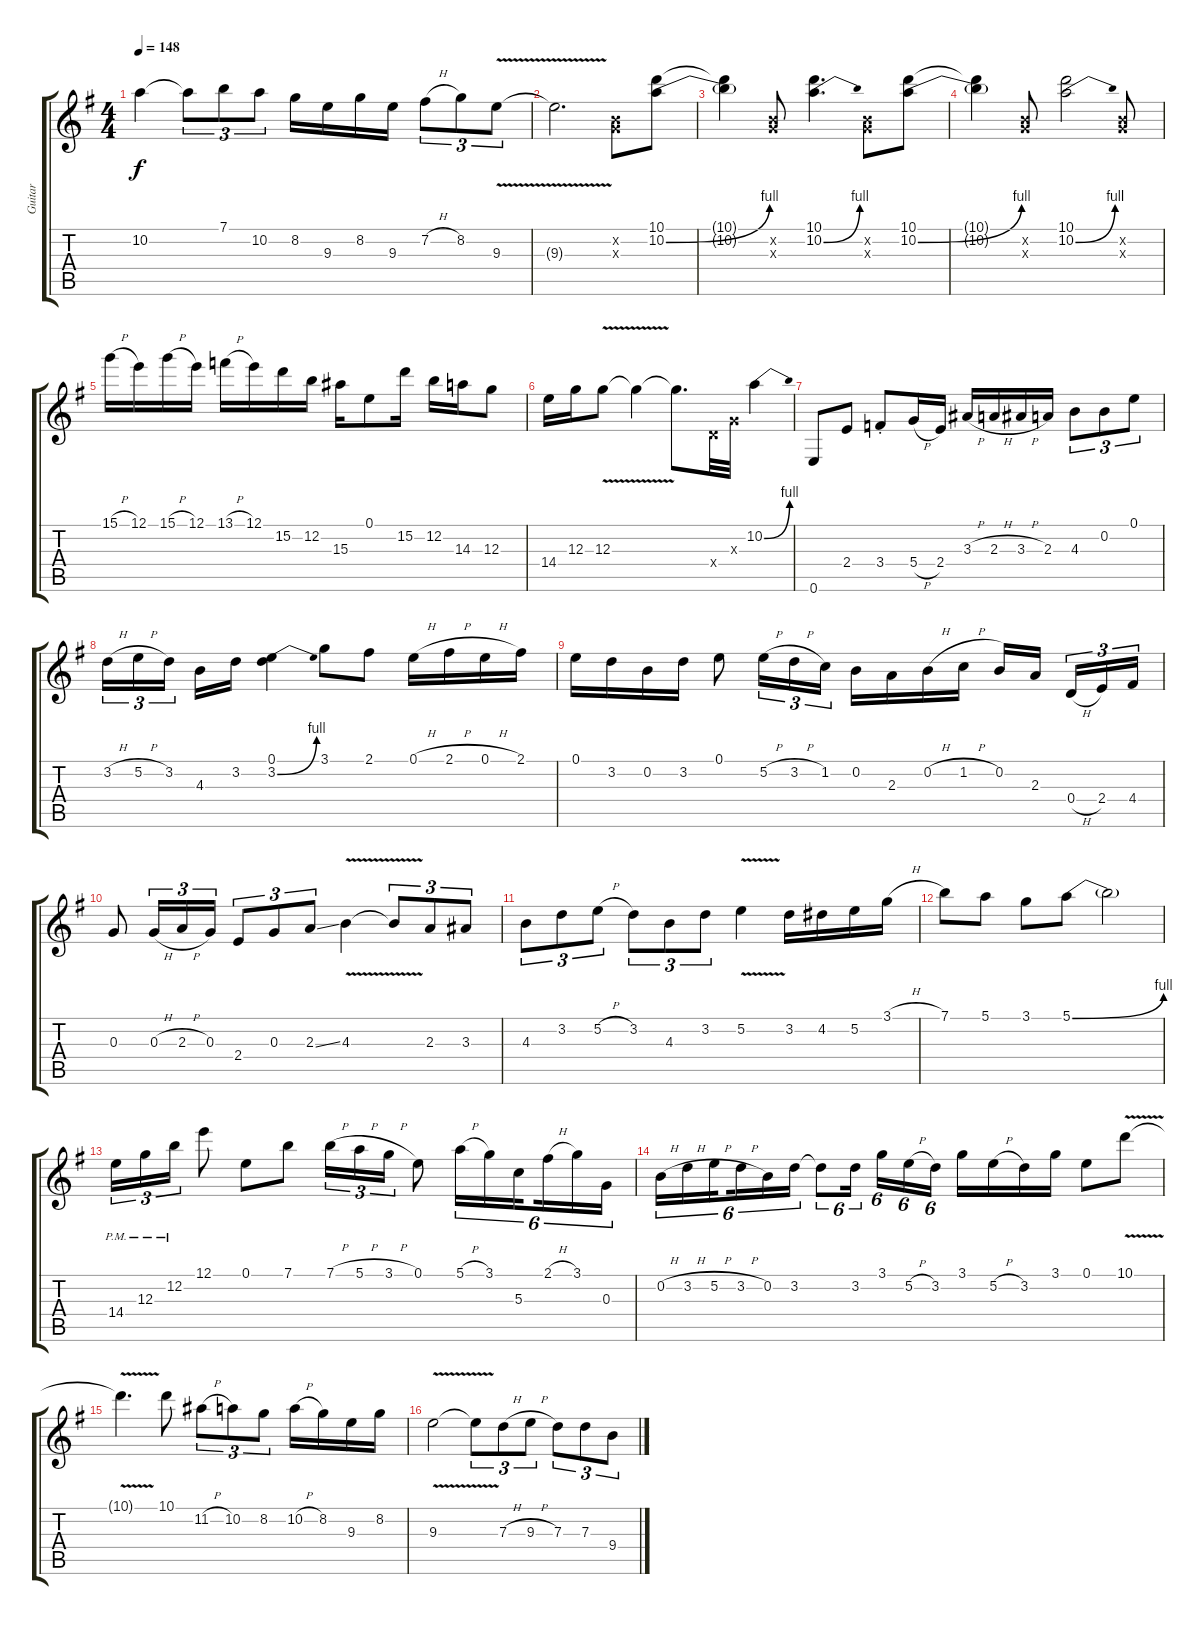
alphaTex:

\track ("Guitar" "Guitar") {instrument overdrivenguitar}
\staff {score tabs}
\tuning (E4 B3 G3 D3 A2 E2) {hide}
\ts (4 4)
\tempo 148
\clef g2
\ks eminor
10.2{t}.4{dy f} 10.2{t}.8{tu (3 2)} 7.1.8{tu (3 2)} 10.2.8{tu (3 2)} 8.2.16 9.3.16 8.2.16 9.3.16 7.2{h}.8{tu (3 2)} 8.2.8{tu (3 2)} 9.3{v}.8{tu (3 2)} |
9.3{t}.2{d} (0.2{x} 0.3{x}).8 (10.1 10.2{be (bend 0 0 60 4)}).8{balance 5} |
(10.1{t} 10.2{t}).4 (0.2{x} 0.3{x}).8 (10.1 10.2{be (bend 0 0 60 4)}).4{d balance 11} (0.2{x} 0.3{x}).8 (10.1 10.2{be (bend 0 0 60 4)}).8{balance 5} |
(10.1{t} 10.2{t}).4 (0.2{x} 0.3{x}).8 (10.1 10.2{be (bend 0 0 60 4)}).2{balance 11} (0.2{x} 0.3{x}).8 |
15.1{h}.16 12.1.16 15.1{h}.16 12.1.16 13.1{h}.16 12.1.16 15.2.16 12.2.16 15.3.16 0.1.8 15.2.16 12.2.16 14.3.16 12.3.8 |
14.4.16 12.3.16 12.3{v}.8 12.3{t}.4 12.3{t}.8{d} 0.4{x}.32 0.3{x}.32 10.2{be (bend 0 0 60 4)}.4 |
0.6.8 2.4.8 3.4{st}.8 5.4{h}.16 2.4.16 3.3{h}.16 2.3{h}.16 3.3{h}.16 2.3.16 4.3.8{tu (3 2)} 0.2.8{tu (3 2)} 0.1.8{tu (3 2)} |
3.2{h}.16{tu (3 2)} 5.2{h}.16{tu (3 2)} 3.2.16{tu (3 2) beam splitsecondary} 4.3.16 3.2.16 (0.1 3.2{be (bend 0 0 60 4)}).4 3.1.8 2.1.8 0.1{h}.16 2.1{h}.16 0.1{h}.16 2.1.16 |
0.1.16 3.2.16 0.2.16 3.2.16 0.1.8 5.2{h}.16{tu (3 2)} 3.2{h}.16{tu (3 2)} 1.2.16{tu (3 2)} 0.2.16 2.3.16 0.2{h}.16 1.2{h}.16 0.2.16 2.3.16{beam splitsecondary} 0.4{h}.16{tu (3 2)} 2.4.16{tu (3 2)} 4.4.16{tu (3 2)} |
0.3.8 0.3{h}.16{tu (3 2)} 2.3{h}.16{tu (3 2)} 0.3.16{tu (3 2)} 2.4.8{tu (3 2)} 0.3.8{tu (3 2)} 2.3{ss}.8{tu (3 2)} 4.3{v}.4 4.3{t}.8{tu (3 2)} 2.3.8{tu (3 2)} 3.3.8{tu (3 2)} |
4.3.8{tu (3 2)} 3.2.8{tu (3 2)} 5.2{h}.8{tu (3 2)} 3.2.8{tu (3 2)} 4.3.8{tu (3 2)} 3.2.8{tu (3 2)} 5.2{v}.4 3.2.16 4.2.16 5.2.16 3.1{h}.16 |
7.1.8 5.1.8 3.1.8 5.1{be (bend 0 0 60 4)}.8 5.1{t}.2 |
14.4{pm}.16{tu (3 2)} 12.3{pm}.16{tu (3 2)} 12.2{pm}.16{tu (3 2)} 12.1.8 0.1.8 7.1.8 7.1{h}.16{tu (3 2)} 5.1{h}.16{tu (3 2)} 3.1{h}.16{tu (3 2)} 0.1.8 5.1{h}.16{tu (6 4)} 3.1.16{tu (6 4)} 5.3.16{tu (6 4) beam splitsecondary} 2.1{h}.16{tu (6 4)} 3.1.16{tu (6 4)} 0.3.16{tu (6 4)} |
0.2{h}.16{tu (6 4)} 3.2{h}.16{tu (6 4)} 5.2{h}.16{tu (6 4) beam splitsecondary} 3.2{h}.16{tu (6 4)} 0.2.16{tu (6 4)} 3.2.16{tu (6 4)} 3.2{t}.8{tu (6 4)} 3.2.16{tu (6 4) beam splitsecondary} 3.1.16{tu (6 4)} 5.2{h}.16{tu (6 4)} 3.2.16{tu (6 4)} 3.1.16 5.2{h}.16 3.2.16 3.1.16 0.1.8 10.1{v}.8 |
10.1{t}.4{d} 10.1.8 11.2{h}.8{tu (3 2)} 10.2.8{tu (3 2)} 8.2.8{tu (3 2)} 10.2{h}.16 8.2.16 9.3.16 8.2.16 |
9.3{v}.2 9.3{t}.8{tu (3 2)} 7.3{h}.8{tu (3 2)} 9.3{h}.8{tu (3 2)} 7.3.8{tu (3 2)} 7.3.8{tu (3 2)} 9.4{ss}.8{tu (3 2)}
